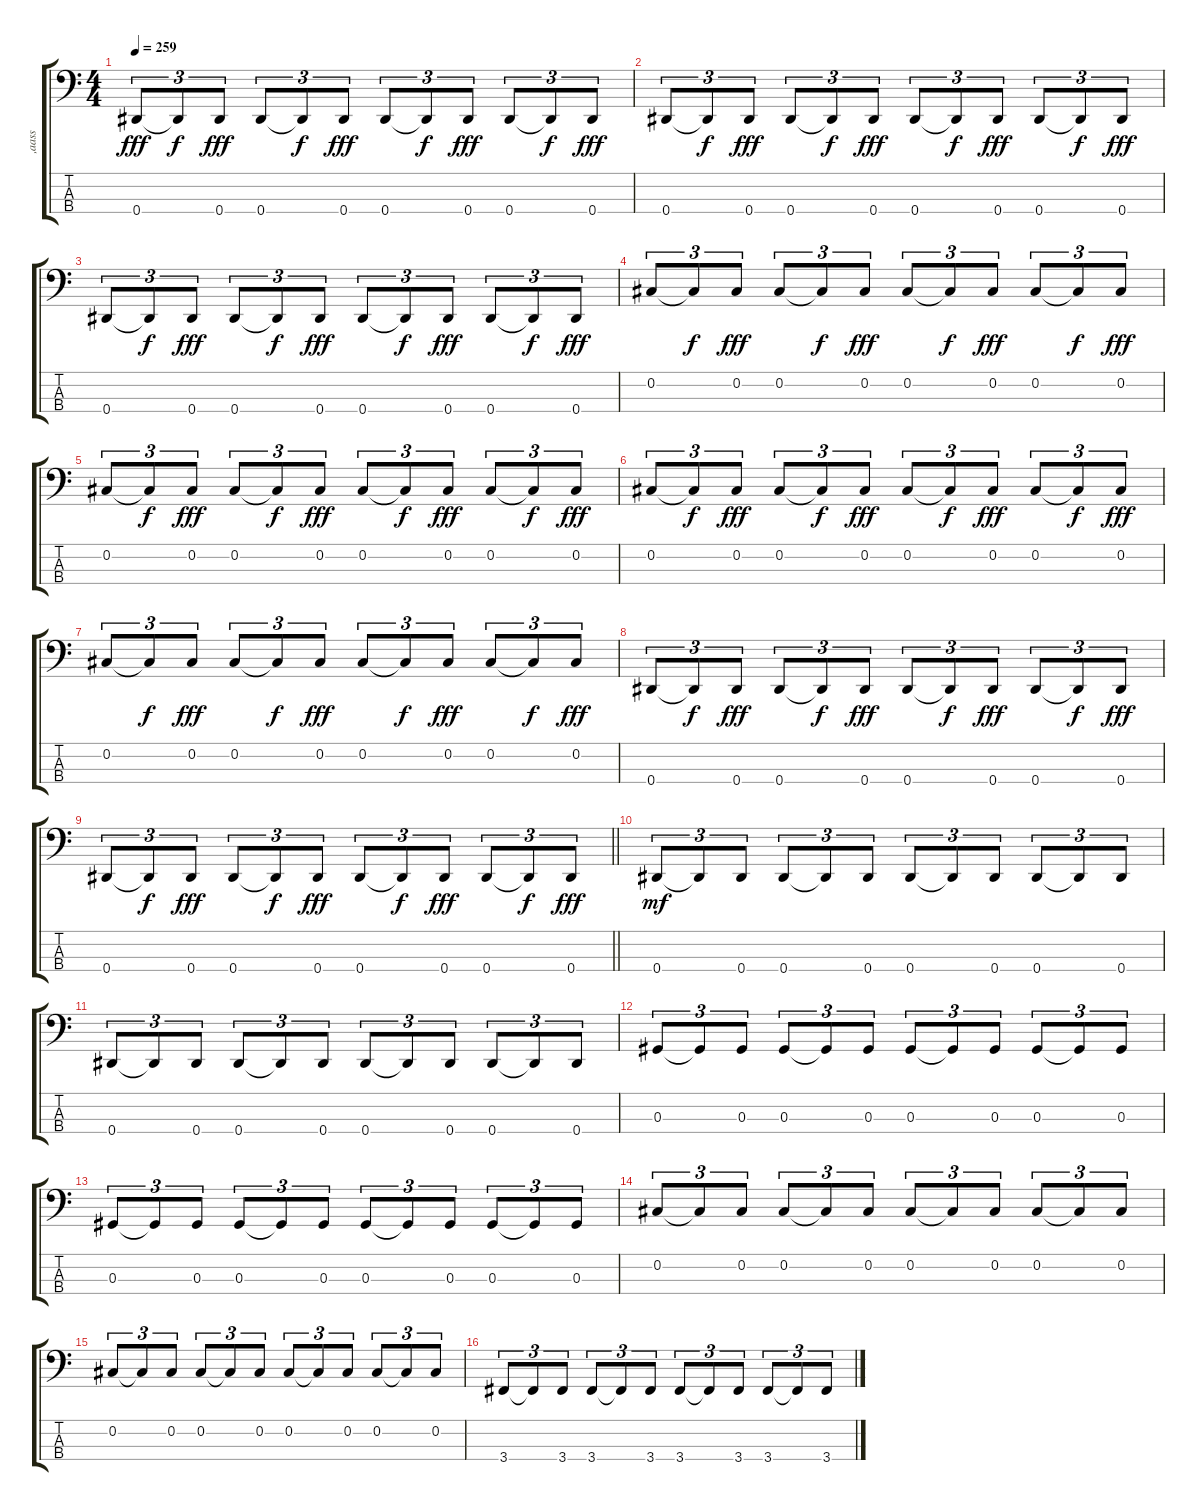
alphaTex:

\track ("‚aass" "‚aass") {instrument electricbassfinger}
\staff {score tabs}
\tuning (Gb2 Db2 Ab1 Eb1) {hide}
\ts (4 4)
\tempo 259
\clef f4
\ks c
0.4.8{tu (3 2) dy fff} 0.4{t}.8{tu (3 2) dy f} 0.4.8{tu (3 2) dy fff} 0.4.8{tu (3 2)} 0.4{t}.8{tu (3 2) dy f} 0.4.8{tu (3 2) dy fff} 0.4.8{tu (3 2)} 0.4{t}.8{tu (3 2) dy f} 0.4.8{tu (3 2) dy fff} 0.4.8{tu (3 2)} 0.4{t}.8{tu (3 2) dy f} 0.4.8{tu (3 2) dy fff} |
0.4.8{tu (3 2)} 0.4{t}.8{tu (3 2) dy f} 0.4.8{tu (3 2) dy fff} 0.4.8{tu (3 2)} 0.4{t}.8{tu (3 2) dy f} 0.4.8{tu (3 2) dy fff} 0.4.8{tu (3 2)} 0.4{t}.8{tu (3 2) dy f} 0.4.8{tu (3 2) dy fff} 0.4.8{tu (3 2)} 0.4{t}.8{tu (3 2) dy f} 0.4.8{tu (3 2) dy fff} |
0.4.8{tu (3 2)} 0.4{t}.8{tu (3 2) dy f} 0.4.8{tu (3 2) dy fff} 0.4.8{tu (3 2)} 0.4{t}.8{tu (3 2) dy f} 0.4.8{tu (3 2) dy fff} 0.4.8{tu (3 2)} 0.4{t}.8{tu (3 2) dy f} 0.4.8{tu (3 2) dy fff} 0.4.8{tu (3 2)} 0.4{t}.8{tu (3 2) dy f} 0.4.8{tu (3 2) dy fff} |
0.2.8{tu (3 2)} 0.2{t}.8{tu (3 2) dy f} 0.2.8{tu (3 2) dy fff} 0.2.8{tu (3 2)} 0.2{t}.8{tu (3 2) dy f} 0.2.8{tu (3 2) dy fff} 0.2.8{tu (3 2)} 0.2{t}.8{tu (3 2) dy f} 0.2.8{tu (3 2) dy fff} 0.2.8{tu (3 2)} 0.2{t}.8{tu (3 2) dy f} 0.2.8{tu (3 2) dy fff} |
0.2.8{tu (3 2)} 0.2{t}.8{tu (3 2) dy f} 0.2.8{tu (3 2) dy fff} 0.2.8{tu (3 2)} 0.2{t}.8{tu (3 2) dy f} 0.2.8{tu (3 2) dy fff} 0.2.8{tu (3 2)} 0.2{t}.8{tu (3 2) dy f} 0.2.8{tu (3 2) dy fff} 0.2.8{tu (3 2)} 0.2{t}.8{tu (3 2) dy f} 0.2.8{tu (3 2) dy fff} |
0.2.8{tu (3 2)} 0.2{t}.8{tu (3 2) dy f} 0.2.8{tu (3 2) dy fff} 0.2.8{tu (3 2)} 0.2{t}.8{tu (3 2) dy f} 0.2.8{tu (3 2) dy fff} 0.2.8{tu (3 2)} 0.2{t}.8{tu (3 2) dy f} 0.2.8{tu (3 2) dy fff} 0.2.8{tu (3 2)} 0.2{t}.8{tu (3 2) dy f} 0.2.8{tu (3 2) dy fff} |
0.2.8{tu (3 2)} 0.2{t}.8{tu (3 2) dy f} 0.2.8{tu (3 2) dy fff} 0.2.8{tu (3 2)} 0.2{t}.8{tu (3 2) dy f} 0.2.8{tu (3 2) dy fff} 0.2.8{tu (3 2)} 0.2{t}.8{tu (3 2) dy f} 0.2.8{tu (3 2) dy fff} 0.2.8{tu (3 2)} 0.2{t}.8{tu (3 2) dy f} 0.2.8{tu (3 2) dy fff} |
0.4.8{tu (3 2)} 0.4{t}.8{tu (3 2) dy f} 0.4.8{tu (3 2) dy fff} 0.4.8{tu (3 2)} 0.4{t}.8{tu (3 2) dy f} 0.4.8{tu (3 2) dy fff} 0.4.8{tu (3 2)} 0.4{t}.8{tu (3 2) dy f} 0.4.8{tu (3 2) dy fff} 0.4.8{tu (3 2)} 0.4{t}.8{tu (3 2) dy f} 0.4.8{tu (3 2) dy fff} |
\barLineRight lightlight
0.4.8{tu (3 2)} 0.4{t}.8{tu (3 2) dy f} 0.4.8{tu (3 2) dy fff} 0.4.8{tu (3 2)} 0.4{t}.8{tu (3 2) dy f} 0.4.8{tu (3 2) dy fff} 0.4.8{tu (3 2)} 0.4{t}.8{tu (3 2) dy f} 0.4.8{tu (3 2) dy fff} 0.4.8{tu (3 2)} 0.4{t}.8{tu (3 2) dy f} 0.4.8{tu (3 2) dy fff} |
\section ("" "")
0.4.8{tu (3 2) dy mf} 0.4{t}.8{tu (3 2)} 0.4.8{tu (3 2)} 0.4.8{tu (3 2)} 0.4{t}.8{tu (3 2)} 0.4.8{tu (3 2)} 0.4.8{tu (3 2)} 0.4{t}.8{tu (3 2)} 0.4.8{tu (3 2)} 0.4.8{tu (3 2)} 0.4{t}.8{tu (3 2)} 0.4.8{tu (3 2)} |
0.4.8{tu (3 2)} 0.4{t}.8{tu (3 2)} 0.4.8{tu (3 2)} 0.4.8{tu (3 2)} 0.4{t}.8{tu (3 2)} 0.4.8{tu (3 2)} 0.4.8{tu (3 2)} 0.4{t}.8{tu (3 2)} 0.4.8{tu (3 2)} 0.4.8{tu (3 2)} 0.4{t}.8{tu (3 2)} 0.4.8{tu (3 2)} |
0.3.8{tu (3 2)} 0.3{t}.8{tu (3 2)} 0.3.8{tu (3 2)} 0.3.8{tu (3 2)} 0.3{t}.8{tu (3 2)} 0.3.8{tu (3 2)} 0.3.8{tu (3 2)} 0.3{t}.8{tu (3 2)} 0.3.8{tu (3 2)} 0.3.8{tu (3 2)} 0.3{t}.8{tu (3 2)} 0.3.8{tu (3 2)} |
0.3.8{tu (3 2)} 0.3{t}.8{tu (3 2)} 0.3.8{tu (3 2)} 0.3.8{tu (3 2)} 0.3{t}.8{tu (3 2)} 0.3.8{tu (3 2)} 0.3.8{tu (3 2)} 0.3{t}.8{tu (3 2)} 0.3.8{tu (3 2)} 0.3.8{tu (3 2)} 0.3{t}.8{tu (3 2)} 0.3.8{tu (3 2)} |
0.2.8{tu (3 2)} 0.2{t}.8{tu (3 2)} 0.2.8{tu (3 2)} 0.2.8{tu (3 2)} 0.2{t}.8{tu (3 2)} 0.2.8{tu (3 2)} 0.2.8{tu (3 2)} 0.2{t}.8{tu (3 2)} 0.2.8{tu (3 2)} 0.2.8{tu (3 2)} 0.2{t}.8{tu (3 2)} 0.2.8{tu (3 2)} |
0.2.8{tu (3 2)} 0.2{t}.8{tu (3 2)} 0.2.8{tu (3 2)} 0.2.8{tu (3 2)} 0.2{t}.8{tu (3 2)} 0.2.8{tu (3 2)} 0.2.8{tu (3 2)} 0.2{t}.8{tu (3 2)} 0.2.8{tu (3 2)} 0.2.8{tu (3 2)} 0.2{t}.8{tu (3 2)} 0.2.8{tu (3 2)} |
3.4.8{tu (3 2)} 3.4{t}.8{tu (3 2)} 3.4.8{tu (3 2)} 3.4.8{tu (3 2)} 3.4{t}.8{tu (3 2)} 3.4.8{tu (3 2)} 3.4.8{tu (3 2)} 3.4{t}.8{tu (3 2)} 3.4.8{tu (3 2)} 3.4.8{tu (3 2)} 3.4{t}.8{tu (3 2)} 3.4.8{tu (3 2)}
